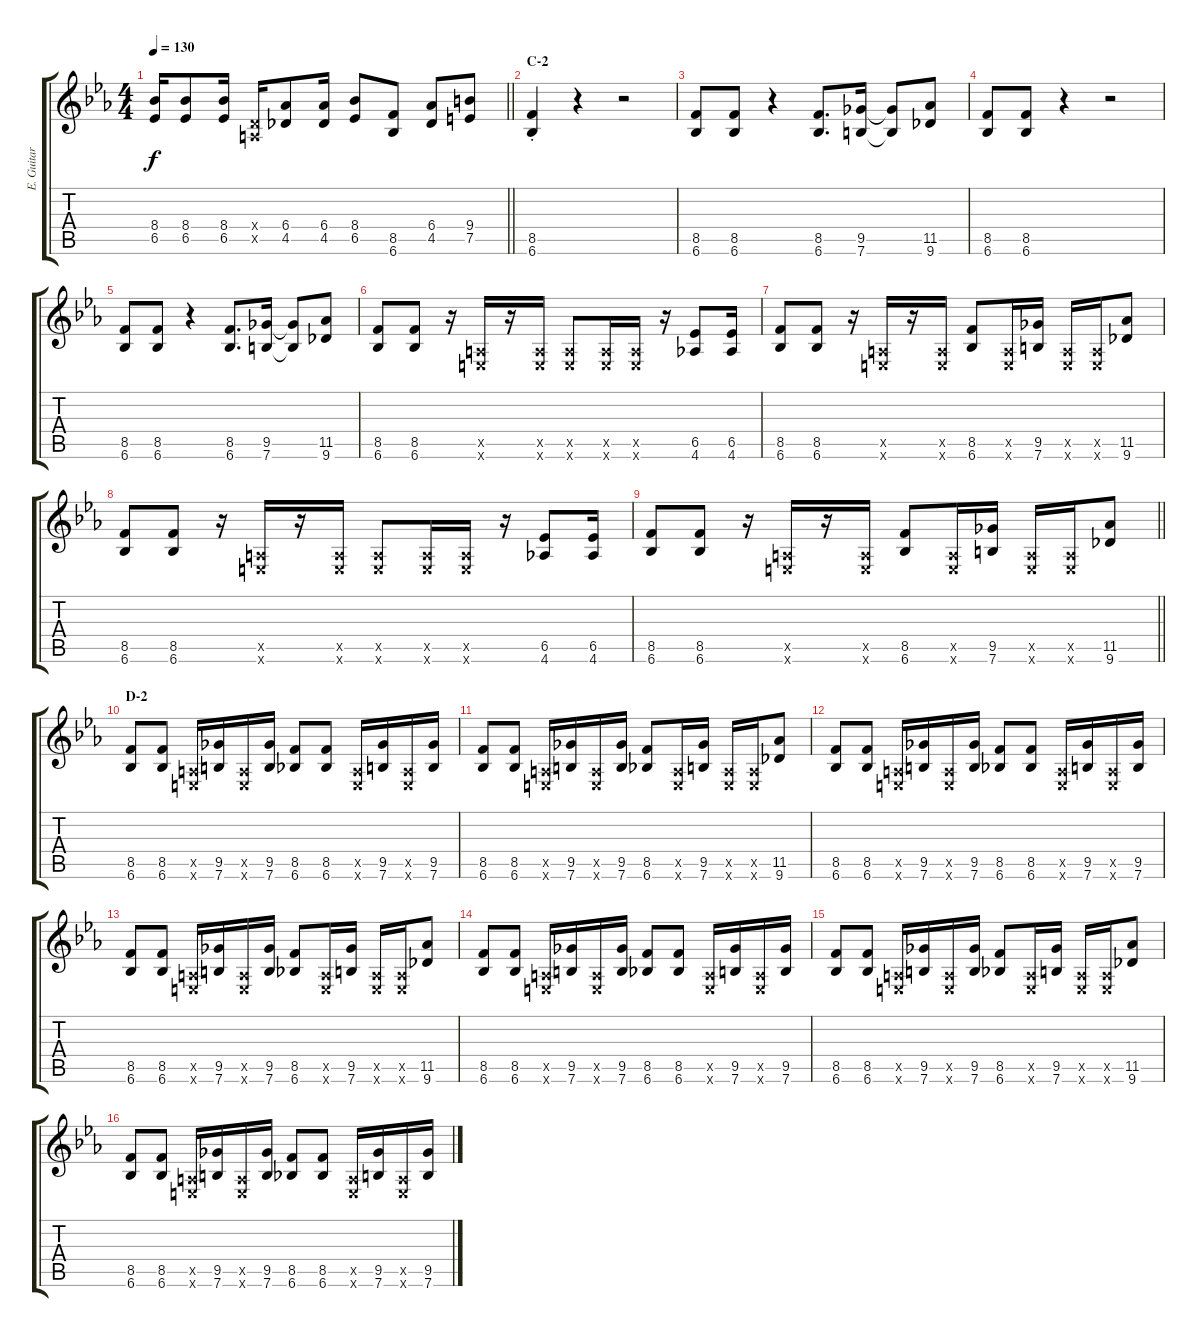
\track ("E. Guitar III" "E. Guitar ") {instrument overdrivenguitar}
\staff {score tabs}
\tuning (E4 B3 G3 D3 A2 E2) {hide}
\ts (4 4)
\tempo 130
\clef g2
\barLineRight lightlight
\ks eb
(8.4 6.5).16{dy f} (8.4 6.5).8 (8.4 6.5).16 (0.4{x} 0.5{x}).16 (6.4 4.5).8 (6.4 4.5).16 (8.4 6.5).8 (8.5 6.6).8 (6.4 4.5).8 (9.4 7.5).8 |
\section ("" "C-2")
(8.5{st} 6.6{st}).4 r.4 r.2 |
(8.5 6.6).8 (8.5 6.6).8 r.4 (8.5 6.6).8{d} (9.5 7.6).16 (9.5{t} 7.6{t}).8 (11.5 9.6).8 |
(8.5 6.6).8 (8.5 6.6).8 r.4 r.2 |
(8.5 6.6).8 (8.5 6.6).8 r.4 (8.5 6.6).8{d} (9.5 7.6).16 (9.5{t} 7.6{t}).8 (11.5 9.6).8 |
(8.5 6.6).8 (8.5 6.6).8 r.16 (0.5{x} 0.6{x}).16 r.16 (0.5{x} 0.6{x}).16 (0.5{x} 0.6{x}).8 (0.5{x} 0.6{x}).16 (0.5{x} 0.6{x}).16 r.16 (6.5 4.6).8 (6.5 4.6).16 |
(8.5 6.6).8 (8.5 6.6).8 r.16 (0.5{x} 0.6{x}).16 r.16 (0.5{x} 0.6{x}).16 (8.5 6.6).8 (0.5{x} 0.6{x}).16 (9.5 7.6).16 (0.5{x} 0.6{x}).16 (0.5{x} 0.6{x}).16 (11.5 9.6).8 |
(8.5 6.6).8 (8.5 6.6).8 r.16 (0.5{x} 0.6{x}).16 r.16 (0.5{x} 0.6{x}).16 (0.5{x} 0.6{x}).8 (0.5{x} 0.6{x}).16 (0.5{x} 0.6{x}).16 r.16 (6.5 4.6).8 (6.5 4.6).16 |
\barLineRight lightlight
(8.5 6.6).8 (8.5 6.6).8 r.16 (0.5{x} 0.6{x}).16 r.16 (0.5{x} 0.6{x}).16 (8.5 6.6).8 (0.5{x} 0.6{x}).16 (9.5 7.6).16 (0.5{x} 0.6{x}).16 (0.5{x} 0.6{x}).16 (11.5 9.6).8 |
\section ("" "D-2")
(8.5 6.6).8 (8.5 6.6).8 (0.5{x} 0.6{x}).16 (9.5 7.6).16 (0.5{x} 0.6{x}).16 (9.5 7.6).16 (8.5 6.6).8 (8.5 6.6).8 (0.5{x} 0.6{x}).16 (9.5 7.6).16 (0.5{x} 0.6{x}).16 (9.5 7.6).16 |
(8.5 6.6).8 (8.5 6.6).8 (0.5{x} 0.6{x}).16 (9.5 7.6).16 (0.5{x} 0.6{x}).16 (9.5 7.6).16 (8.5 6.6).8 (0.5{x} 0.6{x}).16 (9.5 7.6).16 (0.5{x} 0.6{x}).16 (0.5{x} 0.6{x}).16 (11.5 9.6).8 |
(8.5 6.6).8 (8.5 6.6).8 (0.5{x} 0.6{x}).16 (9.5 7.6).16 (0.5{x} 0.6{x}).16 (9.5 7.6).16 (8.5 6.6).8 (8.5 6.6).8 (0.5{x} 0.6{x}).16 (9.5 7.6).16 (0.5{x} 0.6{x}).16 (9.5 7.6).16 |
(8.5 6.6).8 (8.5 6.6).8 (0.5{x} 0.6{x}).16 (9.5 7.6).16 (0.5{x} 0.6{x}).16 (9.5 7.6).16 (8.5 6.6).8 (0.5{x} 0.6{x}).16 (9.5 7.6).16 (0.5{x} 0.6{x}).16 (0.5{x} 0.6{x}).16 (11.5 9.6).8 |
(8.5 6.6).8 (8.5 6.6).8 (0.5{x} 0.6{x}).16 (9.5 7.6).16 (0.5{x} 0.6{x}).16 (9.5 7.6).16 (8.5 6.6).8 (8.5 6.6).8 (0.5{x} 0.6{x}).16 (9.5 7.6).16 (0.5{x} 0.6{x}).16 (9.5 7.6).16 |
(8.5 6.6).8 (8.5 6.6).8 (0.5{x} 0.6{x}).16 (9.5 7.6).16 (0.5{x} 0.6{x}).16 (9.5 7.6).16 (8.5 6.6).8 (0.5{x} 0.6{x}).16 (9.5 7.6).16 (0.5{x} 0.6{x}).16 (0.5{x} 0.6{x}).16 (11.5 9.6).8 |
(8.5 6.6).8 (8.5 6.6).8 (0.5{x} 0.6{x}).16 (9.5 7.6).16 (0.5{x} 0.6{x}).16 (9.5 7.6).16 (8.5 6.6).8 (8.5 6.6).8 (0.5{x} 0.6{x}).16 (9.5 7.6).16 (0.5{x} 0.6{x}).16 (9.5 7.6).16
